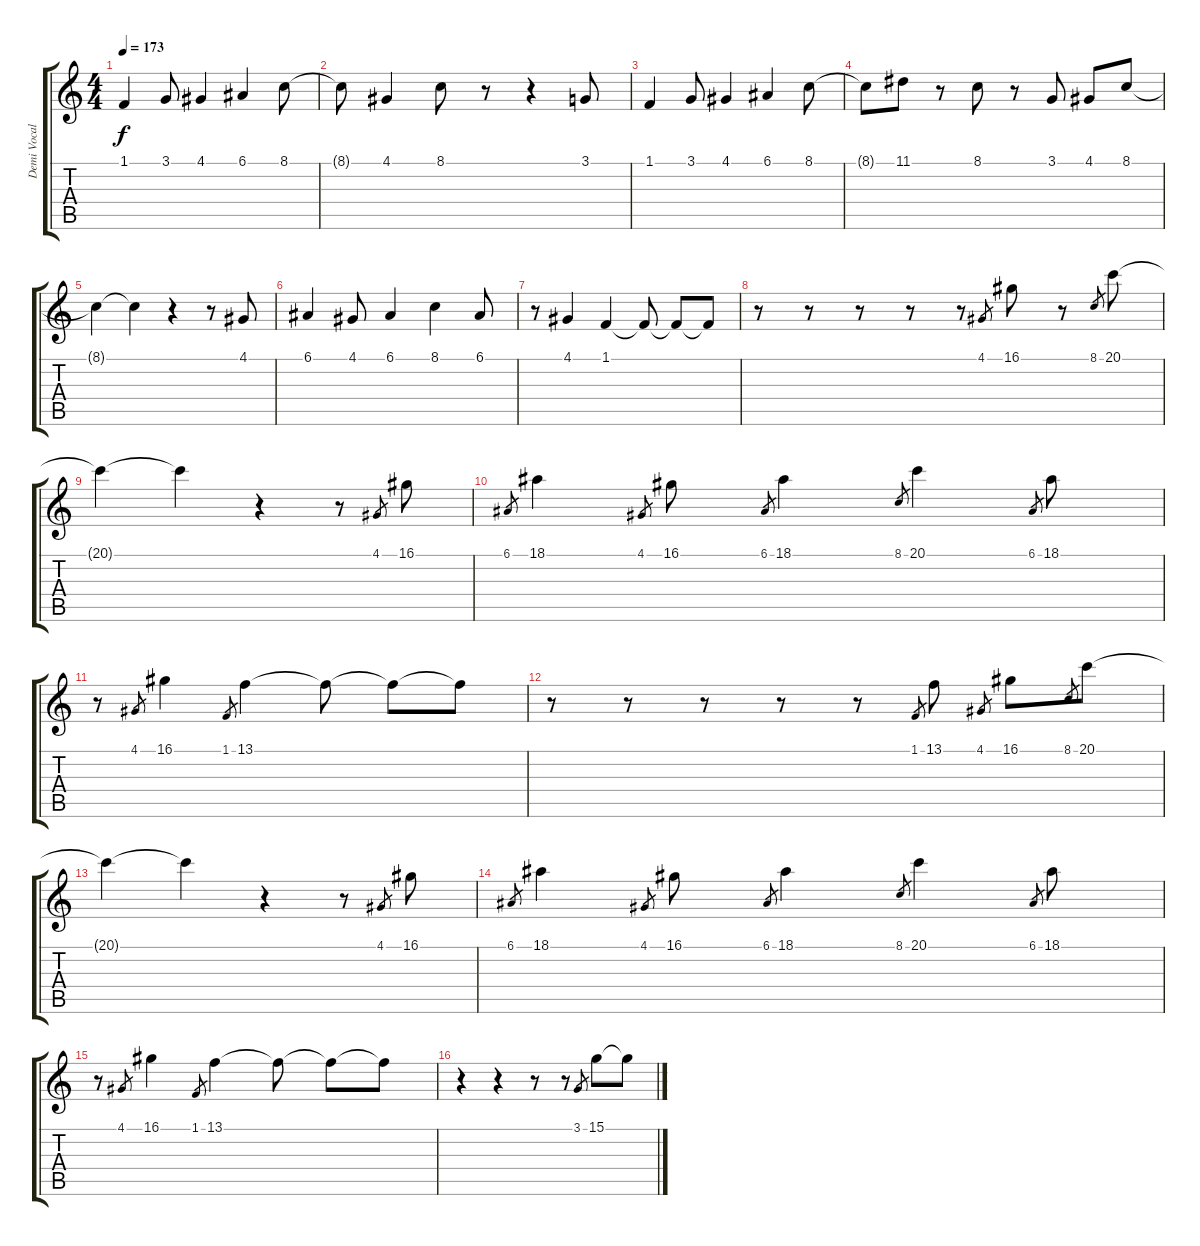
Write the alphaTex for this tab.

\track ("Demi Vocal" "Demi Vocal") {instrument acousticgrandpiano}
\staff {score tabs}
\tuning (E4 B3 G3 D3 A2 E2) {hide}
\ts (4 4)
\tempo 173
\clef g2
\ks c
1.1.4{dy f} 3.1.8 4.1.4 6.1.4 8.1.8 |
8.1{t}.8 4.1.4 8.1.8 r.8 r.4 3.1.8 |
1.1.4 3.1.8 4.1.4 6.1.4 8.1.8 |
8.1{t}.8 11.1.8 r.8 8.1.8 r.8 3.1.8 4.1.8 8.1.8 |
8.1{t}.4 8.1{t}.4 r.4 r.8 4.1.8 |
6.1.4 4.1.8 6.1.4 8.1.4 6.1.8 |
r.8 4.1.4 1.1.4 1.1{t}.8 1.1{t}.8 1.1{t}.8 |
r.8 r.8 r.8 r.8 r.8 4.1.8{gr} 16.1.8 r.8 8.1.8{gr} 20.1.8 |
20.1{t}.4 20.1{t}.4 r.4 r.8 4.1.8{gr} 16.1.8 |
6.1.8{gr} 18.1.4 4.1.8{gr} 16.1.8 6.1.8{gr} 18.1.4 8.1.8{gr} 20.1.4 6.1.8{gr} 18.1.8 |
r.8 4.1.8{gr} 16.1.4 1.1.8{gr} 13.1.4 13.1{t}.8 13.1{t}.8 13.1{t}.8 |
r.8 r.8 r.8 r.8 r.8 1.1.8{gr} 13.1.8 4.1.8{gr} 16.1.8 8.1.8{gr} 20.1.8 |
20.1{t}.4 20.1{t}.4 r.4 r.8 4.1.8{gr} 16.1.8 |
6.1.8{gr} 18.1.4 4.1.8{gr} 16.1.8 6.1.8{gr} 18.1.4 8.1.8{gr} 20.1.4 6.1.8{gr} 18.1.8 |
r.8 4.1.8{gr} 16.1.4 1.1.8{gr} 13.1.4 13.1{t}.8 13.1{t}.8 13.1{t}.8 |
r.4 r.4 r.8 r.8 3.1.8{gr} 15.1.8 15.1{t}.8
